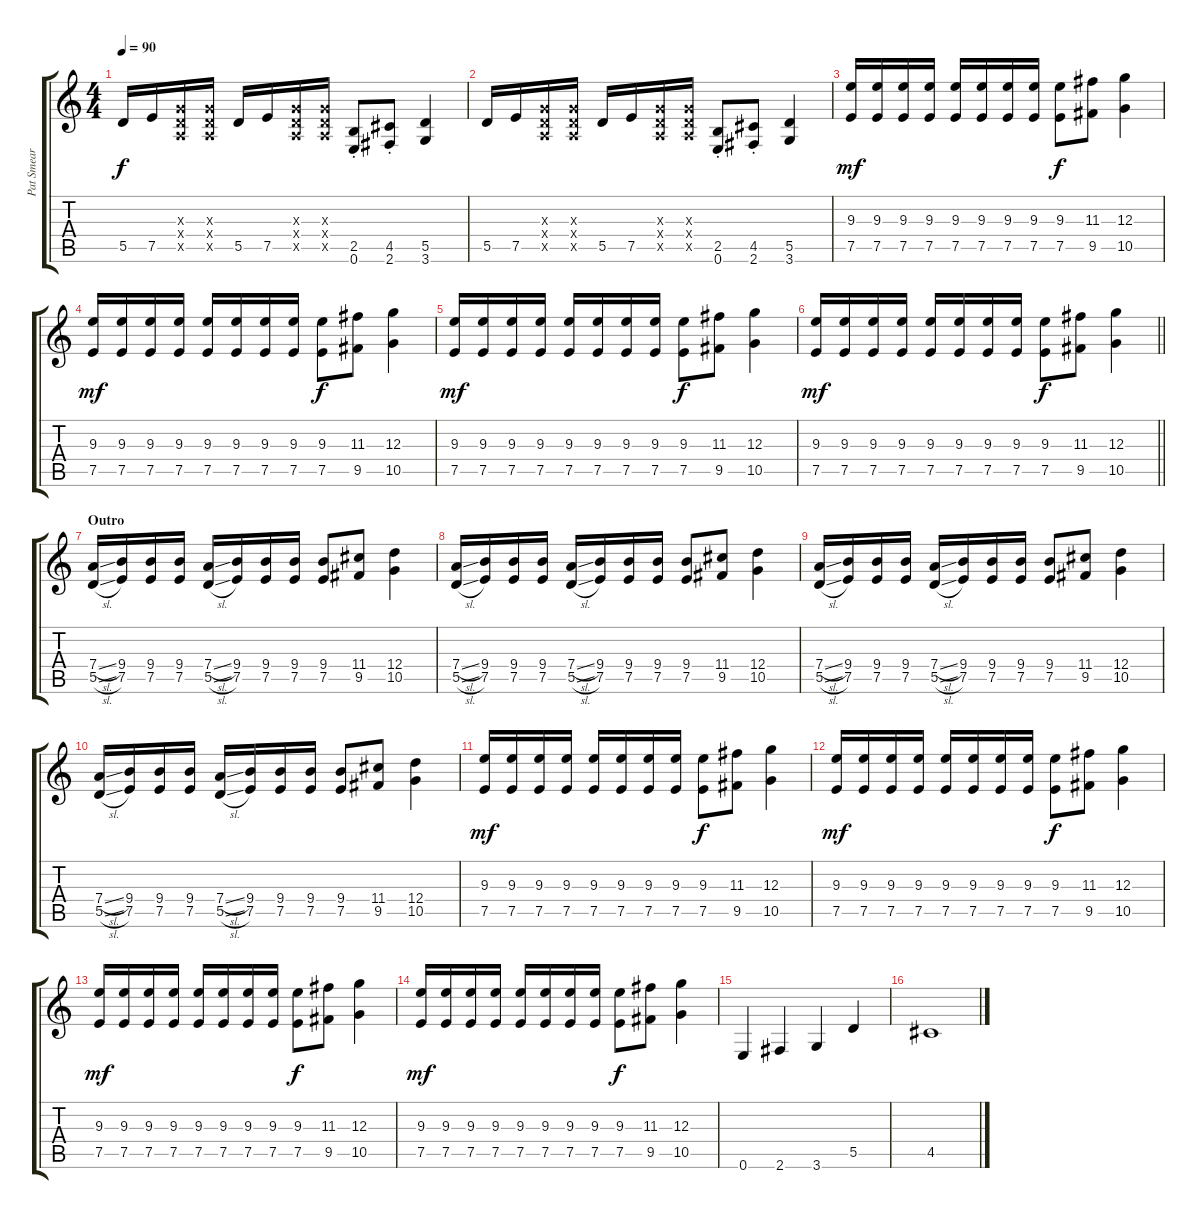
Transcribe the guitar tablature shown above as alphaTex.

\track ("Pat Smear" "Pat Smear") {instrument overdrivenguitar}
\staff {score tabs}
\tuning (E4 B3 G3 D3 A2 E2) {hide}
\ts (4 4)
\tempo 90
\clef g2
\ks c
5.5.16{dy f} 7.5.16 (0.3{x} 0.4{x} 0.5{x}).16 (0.3{x} 0.4{x} 0.5{x}).16 5.5.16 7.5.16 (0.3{x} 0.4{x} 0.5{x}).16 (0.3{x} 0.4{x} 0.5{x}).16 (2.5{st} 0.6{st}).8 (4.5{st} 2.6{st}).8 (5.5 3.6).4 |
5.5.16 7.5.16 (0.3{x} 0.4{x} 0.5{x}).16 (0.3{x} 0.4{x} 0.5{x}).16 5.5.16 7.5.16 (0.3{x} 0.4{x} 0.5{x}).16 (0.3{x} 0.4{x} 0.5{x}).16 (2.5{st} 0.6{st}).8 (4.5{st} 2.6{st}).8 (5.5 3.6).4 |
(9.3 7.5).16{dy mf} (9.3 7.5).16 (9.3 7.5).16 (9.3 7.5).16 (9.3 7.5).16 (9.3 7.5).16 (9.3 7.5).16 (9.3 7.5).16 (9.3 7.5).8{dy f} (11.3 9.5).8 (12.3 10.5).4 |
(9.3 7.5).16{dy mf} (9.3 7.5).16 (9.3 7.5).16 (9.3 7.5).16 (9.3 7.5).16 (9.3 7.5).16 (9.3 7.5).16 (9.3 7.5).16 (9.3 7.5).8{dy f} (11.3 9.5).8 (12.3 10.5).4 |
(9.3 7.5).16{dy mf} (9.3 7.5).16 (9.3 7.5).16 (9.3 7.5).16 (9.3 7.5).16 (9.3 7.5).16 (9.3 7.5).16 (9.3 7.5).16 (9.3 7.5).8{dy f} (11.3 9.5).8 (12.3 10.5).4 |
\barLineRight lightlight
(9.3 7.5).16{dy mf} (9.3 7.5).16 (9.3 7.5).16 (9.3 7.5).16 (9.3 7.5).16 (9.3 7.5).16 (9.3 7.5).16 (9.3 7.5).16 (9.3 7.5).8{dy f} (11.3 9.5).8 (12.3 10.5).4 |
\section ("" "Outro")
(7.4{sl} 5.5{sl}).16 (9.4 7.5).16 (9.4 7.5).16 (9.4 7.5).16 (7.4{sl} 5.5{sl}).16 (9.4 7.5).16 (9.4 7.5).16 (9.4 7.5).16 (9.4 7.5).8 (11.4 9.5).8 (12.4 10.5).4 |
(7.4{sl} 5.5{sl}).16 (9.4 7.5).16 (9.4 7.5).16 (9.4 7.5).16 (7.4{sl} 5.5{sl}).16 (9.4 7.5).16 (9.4 7.5).16 (9.4 7.5).16 (9.4 7.5).8 (11.4 9.5).8 (12.4 10.5).4 |
(7.4{sl} 5.5{sl}).16 (9.4 7.5).16 (9.4 7.5).16 (9.4 7.5).16 (7.4{sl} 5.5{sl}).16 (9.4 7.5).16 (9.4 7.5).16 (9.4 7.5).16 (9.4 7.5).8 (11.4 9.5).8 (12.4 10.5).4 |
(7.4{sl} 5.5{sl}).16 (9.4 7.5).16 (9.4 7.5).16 (9.4 7.5).16 (7.4{sl} 5.5{sl}).16 (9.4 7.5).16 (9.4 7.5).16 (9.4 7.5).16 (9.4 7.5).8 (11.4 9.5).8 (12.4 10.5).4 |
(9.3 7.5).16{dy mf} (9.3 7.5).16 (9.3 7.5).16 (9.3 7.5).16 (9.3 7.5).16 (9.3 7.5).16 (9.3 7.5).16 (9.3 7.5).16 (9.3 7.5).8{dy f} (11.3 9.5).8 (12.3 10.5).4 |
(9.3 7.5).16{dy mf} (9.3 7.5).16 (9.3 7.5).16 (9.3 7.5).16 (9.3 7.5).16 (9.3 7.5).16 (9.3 7.5).16 (9.3 7.5).16 (9.3 7.5).8{dy f} (11.3 9.5).8 (12.3 10.5).4 |
(9.3 7.5).16{dy mf} (9.3 7.5).16 (9.3 7.5).16 (9.3 7.5).16 (9.3 7.5).16 (9.3 7.5).16 (9.3 7.5).16 (9.3 7.5).16 (9.3 7.5).8{dy f} (11.3 9.5).8 (12.3 10.5).4 |
(9.3 7.5).16{dy mf} (9.3 7.5).16 (9.3 7.5).16 (9.3 7.5).16 (9.3 7.5).16 (9.3 7.5).16 (9.3 7.5).16 (9.3 7.5).16 (9.3 7.5).8{dy f} (11.3 9.5).8 (12.3 10.5).4 |
0.6.4 2.6.4 3.6.4 5.5.4 |
4.5.1
